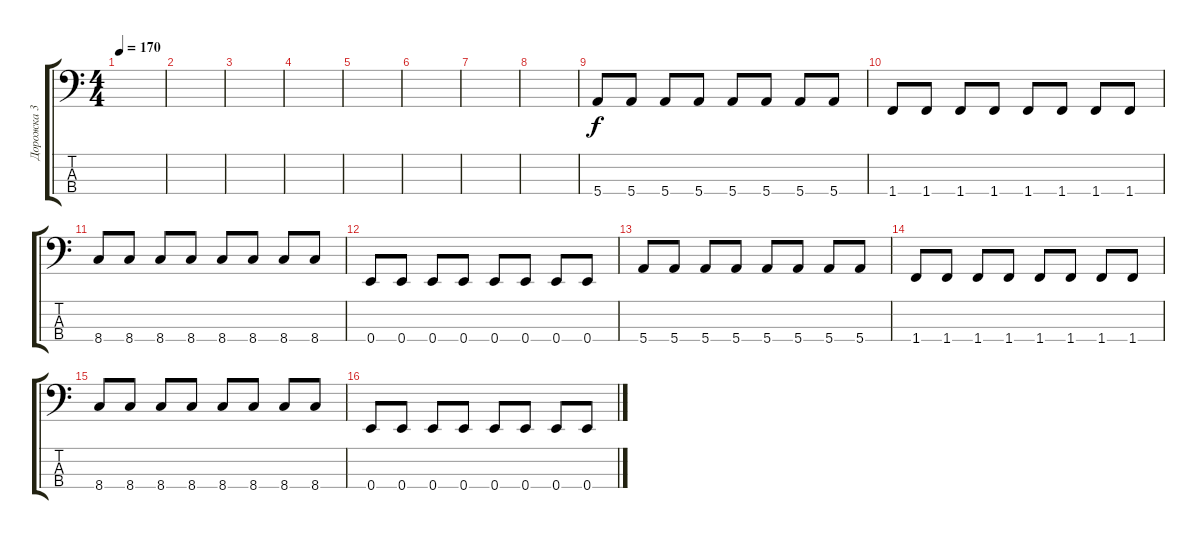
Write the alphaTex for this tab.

\track ("Дорожка 3" "Дорожка 3") {instrument electricbasspick}
\staff {score tabs}
\tuning (G2 D2 A1 E1) {hide}
\ts (4 4)
\tempo 170
\clef f4
\ks c
|
|
|
|
|
|
|
|
5.4.8 5.4.8 5.4.8 5.4.8 5.4.8 5.4.8 5.4.8 5.4.8 |
1.4.8 1.4.8 1.4.8 1.4.8 1.4.8 1.4.8 1.4.8 1.4.8 |
8.4.8 8.4.8 8.4.8 8.4.8 8.4.8 8.4.8 8.4.8 8.4.8 |
0.4.8 0.4.8 0.4.8 0.4.8 0.4.8 0.4.8 0.4.8 0.4.8 |
5.4.8 5.4.8 5.4.8 5.4.8 5.4.8 5.4.8 5.4.8 5.4.8 |
1.4.8 1.4.8 1.4.8 1.4.8 1.4.8 1.4.8 1.4.8 1.4.8 |
8.4.8 8.4.8 8.4.8 8.4.8 8.4.8 8.4.8 8.4.8 8.4.8 |
0.4.8 0.4.8 0.4.8 0.4.8 0.4.8 0.4.8 0.4.8 0.4.8
